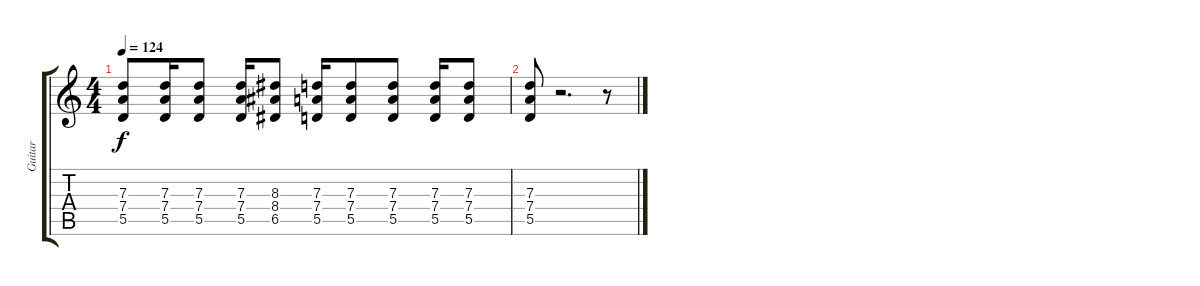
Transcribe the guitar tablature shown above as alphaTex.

\track ("Guitar" "Guitar") {instrument distortionguitar}
\staff {score tabs}
\tuning (E4 B3 G3 D3 A2 E2) {hide}
\ts (4 4)
\tempo 124
\clef g2
\ks c
(7.3 7.4 5.5).8{dy f} (7.3 7.4 5.5).16 (7.3 7.4 5.5).8 (7.3 7.4 5.5).16 (8.3 8.4 6.5).8 (7.3 7.4 5.5).16 (7.3 7.4 5.5).8 (7.3 7.4 5.5).8 (7.3 7.4 5.5).16 (7.3 7.4 5.5).8 |
(7.3 7.4 5.5).8 r.2{d} r.8
